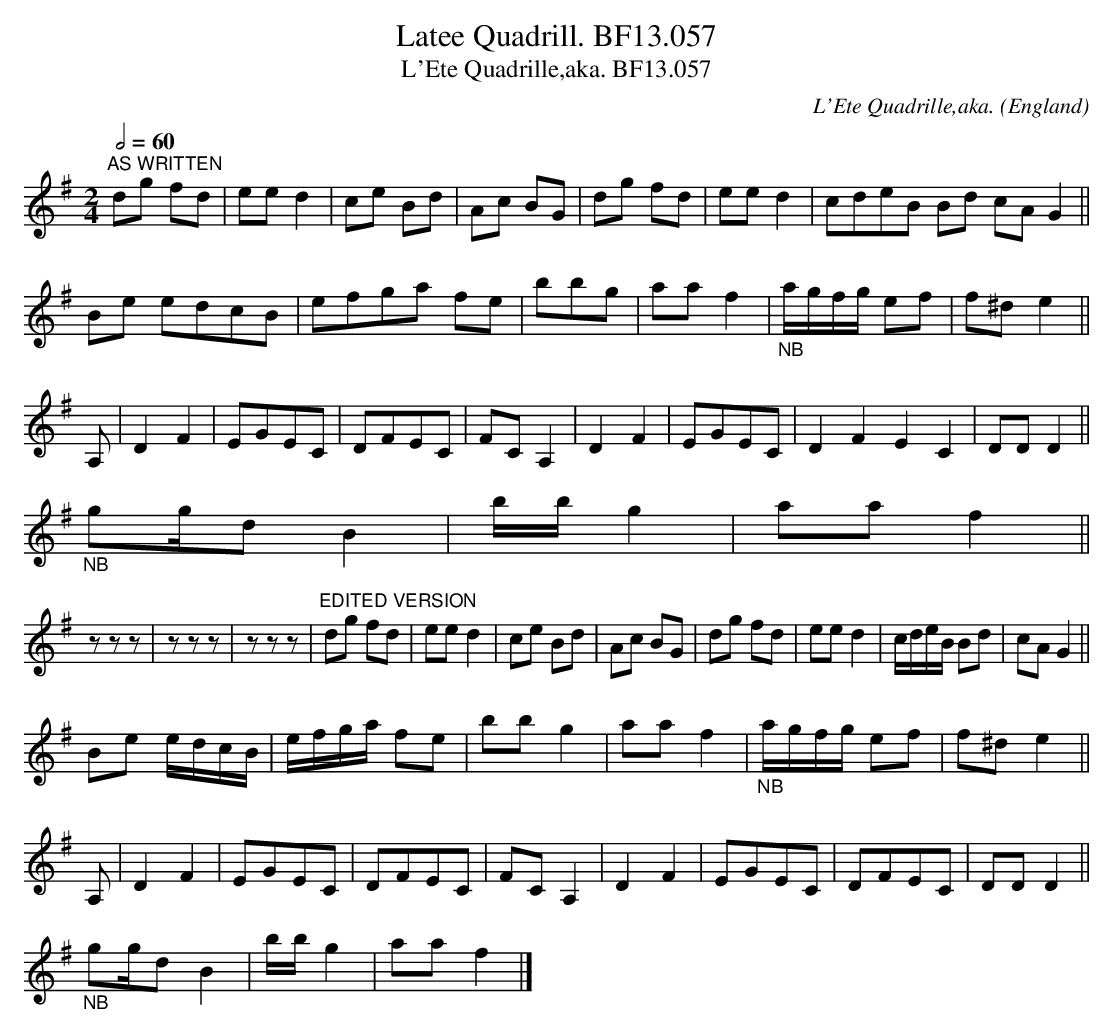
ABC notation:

X:1
T:Latee Quadrill. BF13.057
T:L'Ete Quadrille,aka. BF13.057
C:L'Ete Quadrille,aka.
L:1/8
M:2/4
O:England
Q:1/2=60
K:G
"^AS WRITTEN"dg fd|ee d2|ce Bd|Ac BG|dg fd|ee d2|cdeB Bd cA G2||!
Be edcB|efga fe|bbg|aaf2|"_NB"a/g/f/g/ ef|f^de2||!
A,|D2F2|EGEC|DFEC|FCA,2|D2F2|EGEC|D2F2E2C2|DDD2||!
"_NB"gg/dB2|b/b/g2|aaf2||!
zzz|zzz|zzz|
"^EDITED VERSION"
dg fd|eed2|ce Bd|Ac BG|dg fd|eed2|c/d/e/B/ Bd| cAG2||!
Be e/d/c/B/|e/f/g/a/ fe|bbg2|aaf2|"_NB"a/g/f/g/ ef|f^de2||!
A,|D2F2|EGEC|DFEC|FCA,2|D2F2|EGEC|DFEC|DDD2||!
"_NB"gg/dB2|b/b/g2|aaf2|]
